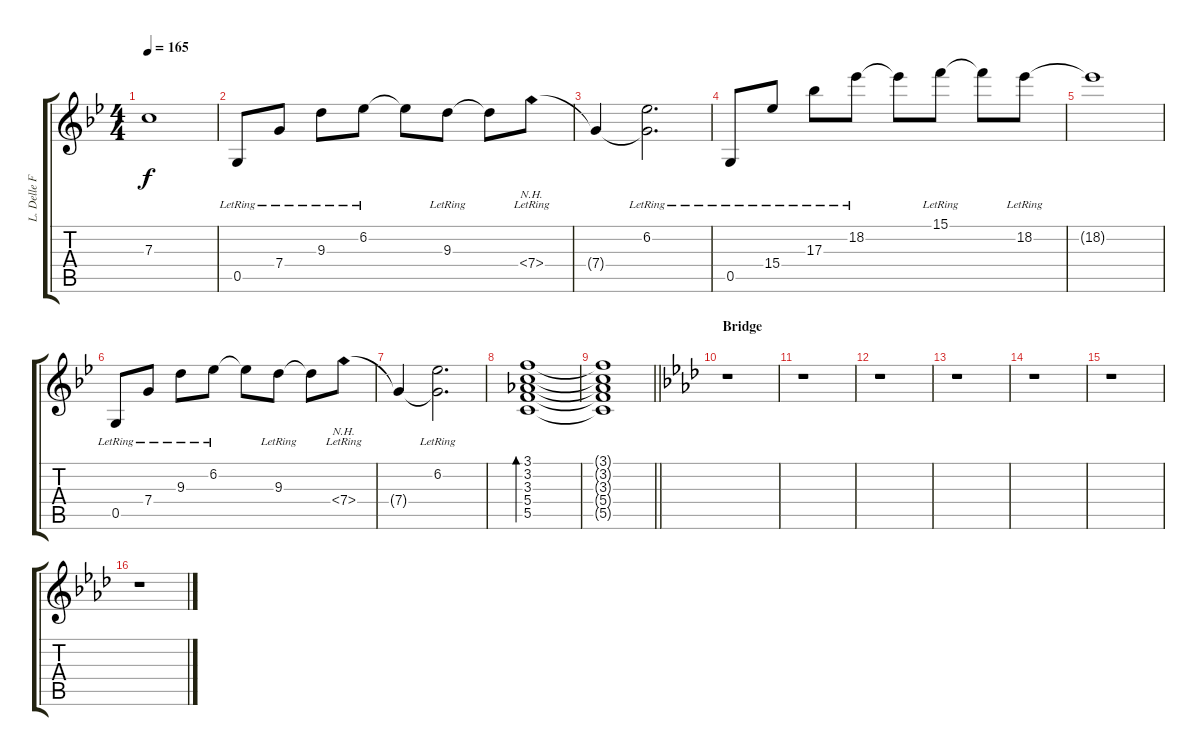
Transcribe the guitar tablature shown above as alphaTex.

\track ("L. Delle Fave (Clean Guitar L)" "L. Delle F") {instrument electricguitarclean}
\staff {score tabs}
\tuning (D4 A3 F3 C3 G2 D2) {hide}
\ts (4 4)
\tempo 165
\clef g2
\ks gminor
7.3{t}.1{dy f} |
0.5{lr}.8 7.4{lr}.8 9.3{lr}.8 6.2{lr}.8 6.2{t}.8 9.3{lr}.8 9.3{t}.8 7.4{nh lr}.8 |
7.4{t}.4 (6.2{lr} 7.4{t}).2{d} |
0.5{lr}.8 15.4{lr}.8 17.3{lr}.8 18.2{lr}.8 18.2{t}.8 15.1{lr}.8 15.1{t}.8 18.2{lr}.8 |
18.2{t}.1 |
0.5{lr}.8 7.4{lr}.8 9.3{lr}.8 6.2{lr}.8 6.2{t}.8 9.3{lr}.8 9.3{t}.8 7.4{nh lr}.8 |
7.4{t}.4 (6.2{lr} 7.4{t}).2{d} |
(3.1 3.2 3.3 5.4 5.5).1{bd 240} |
\barLineRight lightlight
(3.1{t} 3.2{t} 3.3{t} 5.4{t} 5.5{t}).1 |
\section ("" "Bridge")
\ks fminor
r.1 |
r.1 |
r.1 |
r.1 |
r.1 |
r.1 |
r.1
